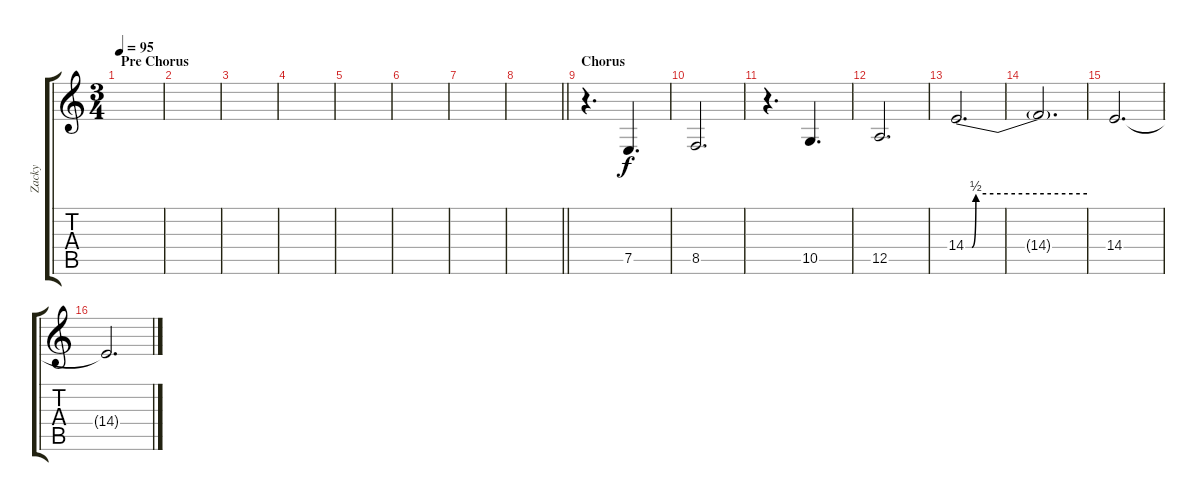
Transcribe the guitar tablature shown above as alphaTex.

\track ("Zacky" "Zacky") {instrument clarinet}
\staff {score tabs}
\tuning (E4 B3 G3 D3 A2 D2) {hide}
\ts (3 4)
\section ("" "Pre Chorus")
\tempo 95
\clef g2
\ks c
|
|
|
|
|
|
|
\barLineRight lightlight
|
\section ("" "Chorus")
r.4{d} 7.5.4{d} |
8.5.2{d} |
r.4{d} 10.5.4{d} |
12.5.2{d} |
14.4{be (custom 0 0 3 0 5 2 60 2)}.2{d} |
14.4{t}.2{d} |
14.4.2{d} |
14.4{t}.2{d}
